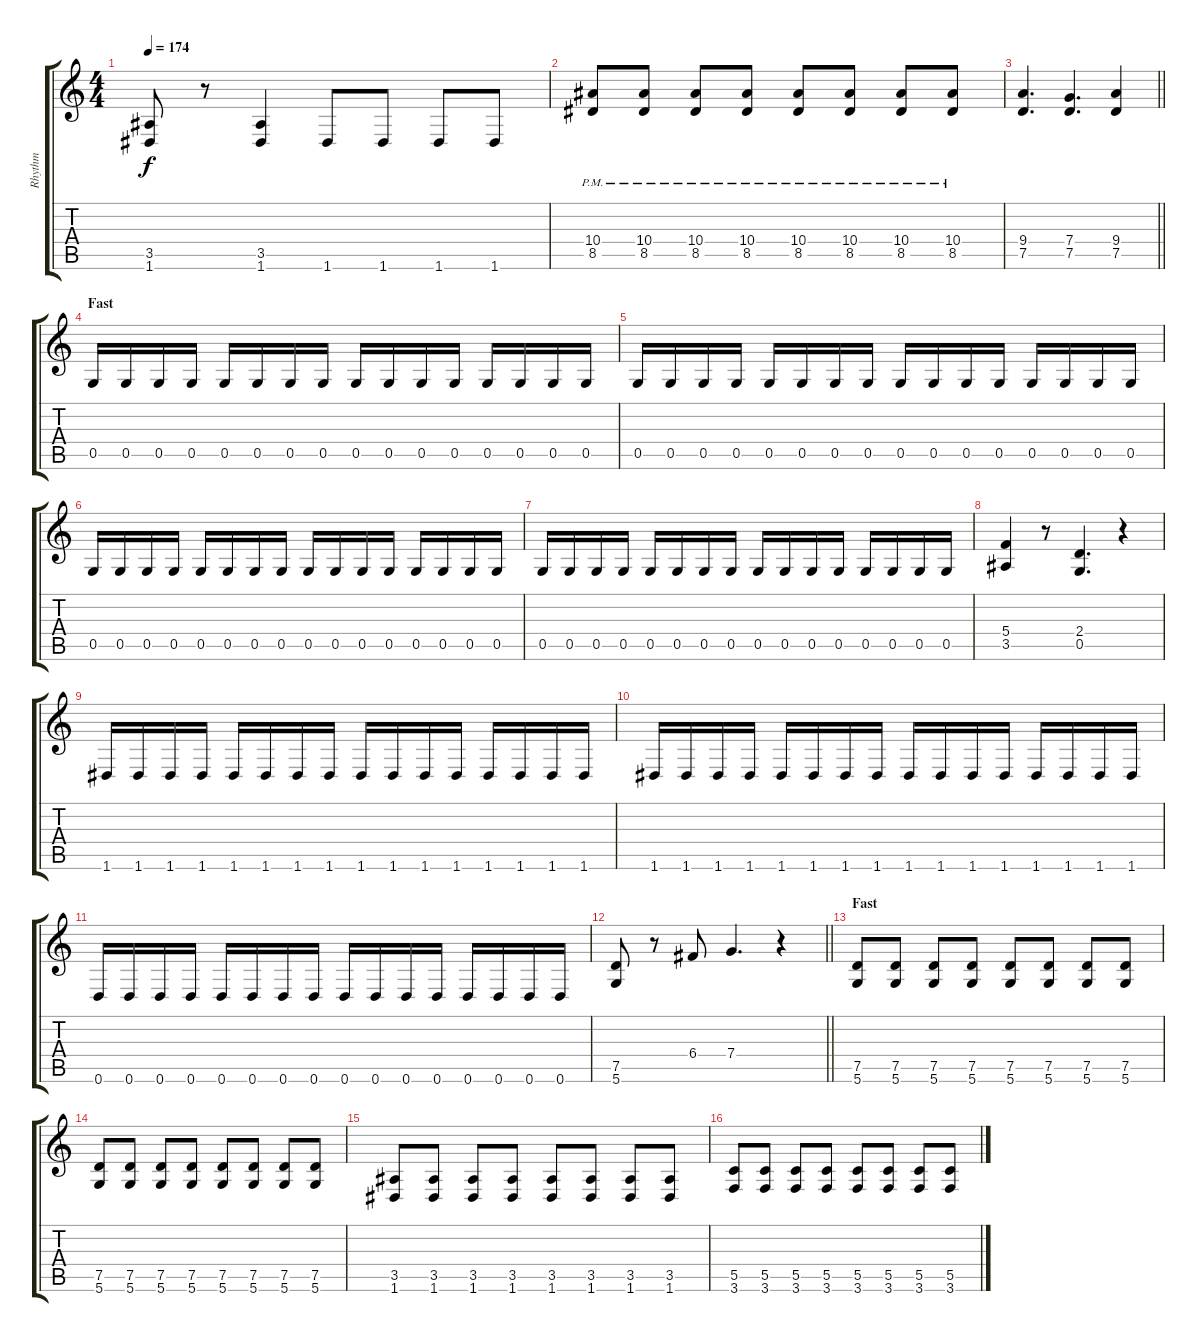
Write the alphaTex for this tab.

\track ("Rhythm" "Rhythm") {instrument distortionguitar}
\staff {score tabs}
\tuning (D4 A3 F3 C3 G2 D2) {hide}
\ts (4 4)
\tempo 174
\clef g2
\ks c
(3.5 1.6).8{dy f} r.8 (3.5 1.6).4 1.6.8 1.6.8 1.6.8 1.6.8 |
(10.4{pm} 8.5{pm}).8 (10.4{pm} 8.5{pm}).8 (10.4{pm} 8.5{pm}).8 (10.4{pm} 8.5{pm}).8 (10.4{pm} 8.5{pm}).8 (10.4{pm} 8.5{pm}).8 (10.4{pm} 8.5{pm}).8 (10.4{pm} 8.5{pm}).8 |
\barLineRight lightlight
(9.4 7.5).4{d} (7.4 7.5).4{d} (9.4 7.5).4 |
\section ("" "Fast")
0.5.16 0.5.16 0.5.16 0.5.16 0.5.16 0.5.16 0.5.16 0.5.16 0.5.16 0.5.16 0.5.16 0.5.16 0.5.16 0.5.16 0.5.16 0.5.16 |
0.5.16 0.5.16 0.5.16 0.5.16 0.5.16 0.5.16 0.5.16 0.5.16 0.5.16 0.5.16 0.5.16 0.5.16 0.5.16 0.5.16 0.5.16 0.5.16 |
0.5.16 0.5.16 0.5.16 0.5.16 0.5.16 0.5.16 0.5.16 0.5.16 0.5.16 0.5.16 0.5.16 0.5.16 0.5.16 0.5.16 0.5.16 0.5.16 |
0.5.16 0.5.16 0.5.16 0.5.16 0.5.16 0.5.16 0.5.16 0.5.16 0.5.16 0.5.16 0.5.16 0.5.16 0.5.16 0.5.16 0.5.16 0.5.16 |
(5.4 3.5).4 r.8 (2.4 0.5).4{d} r.4 |
1.6.16 1.6.16 1.6.16 1.6.16 1.6.16 1.6.16 1.6.16 1.6.16 1.6.16 1.6.16 1.6.16 1.6.16 1.6.16 1.6.16 1.6.16 1.6.16 |
1.6.16 1.6.16 1.6.16 1.6.16 1.6.16 1.6.16 1.6.16 1.6.16 1.6.16 1.6.16 1.6.16 1.6.16 1.6.16 1.6.16 1.6.16 1.6.16 |
0.6.16 0.6.16 0.6.16 0.6.16 0.6.16 0.6.16 0.6.16 0.6.16 0.6.16 0.6.16 0.6.16 0.6.16 0.6.16 0.6.16 0.6.16 0.6.16 |
\barLineRight lightlight
(7.5 5.6).8 r.8 6.4.8 7.4.4{d} r.4 |
\section ("" "Fast")
(7.5 5.6).8 (7.5 5.6).8 (7.5 5.6).8 (7.5 5.6).8 (7.5 5.6).8 (7.5 5.6).8 (7.5 5.6).8 (7.5 5.6).8 |
(7.5 5.6).8 (7.5 5.6).8 (7.5 5.6).8 (7.5 5.6).8 (7.5 5.6).8 (7.5 5.6).8 (7.5 5.6).8 (7.5 5.6).8 |
(3.5 1.6).8 (3.5 1.6).8 (3.5 1.6).8 (3.5 1.6).8 (3.5 1.6).8 (3.5 1.6).8 (3.5 1.6).8 (3.5 1.6).8 |
(5.5 3.6).8 (5.5 3.6).8 (5.5 3.6).8 (5.5 3.6).8 (5.5 3.6).8 (5.5 3.6).8 (5.5 3.6).8 (5.5 3.6).8
